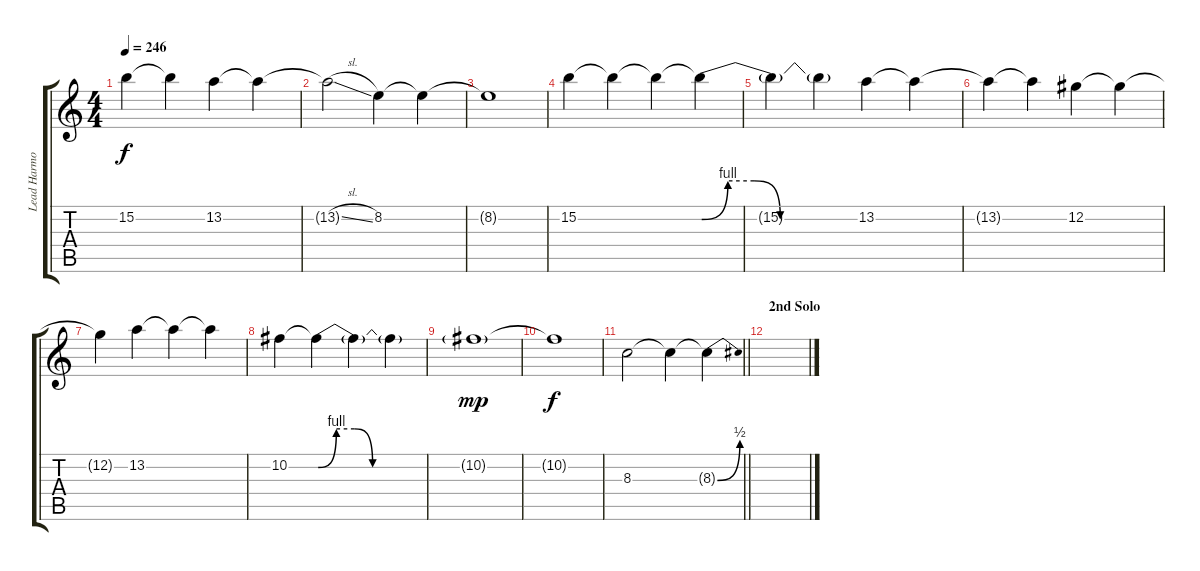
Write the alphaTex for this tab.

\track ("Lead Harmony" "Lead Harmo") {instrument distortionguitar}
\staff {score tabs}
\tuning (Db4 Ab3 E3 B2 Gb2 B1) {hide}
\ts (4 4)
\tempo 246
\clef g2
\ks c
15.2{t}.4{dy f} 15.2{t}.4 13.2.4 13.2{t}.4 |
13.2{sl t}.2 8.2.4 8.2{t}.4 |
8.2{t}.1 |
15.2.4 15.2{t}.4 15.2{t}.4 15.2{be (custom 0 0 10 4 20 4 30 0 60 0) t}.4 |
15.2{t}.4 15.2{t}.4 13.2.4 13.2{t}.4 |
13.2{t}.4 13.2{t}.4 12.2.4 12.2{t}.4 |
12.2{t}.4 13.2.4 13.2{t}.4 13.2{t}.4 |
10.2.4 10.2{be (custom 0 0 10 4 20 4 30 0 60 0) t}.4 10.2{t}.4 10.2{t}.4 |
10.2{g}.1{dy mp} |
10.2{t}.1{dy f} |
\barLineRight lightlight
8.3.2 8.3{t}.4 8.3{be (bend 0 0 60 2) t}.4 |
\section ("" "2nd Solo")
